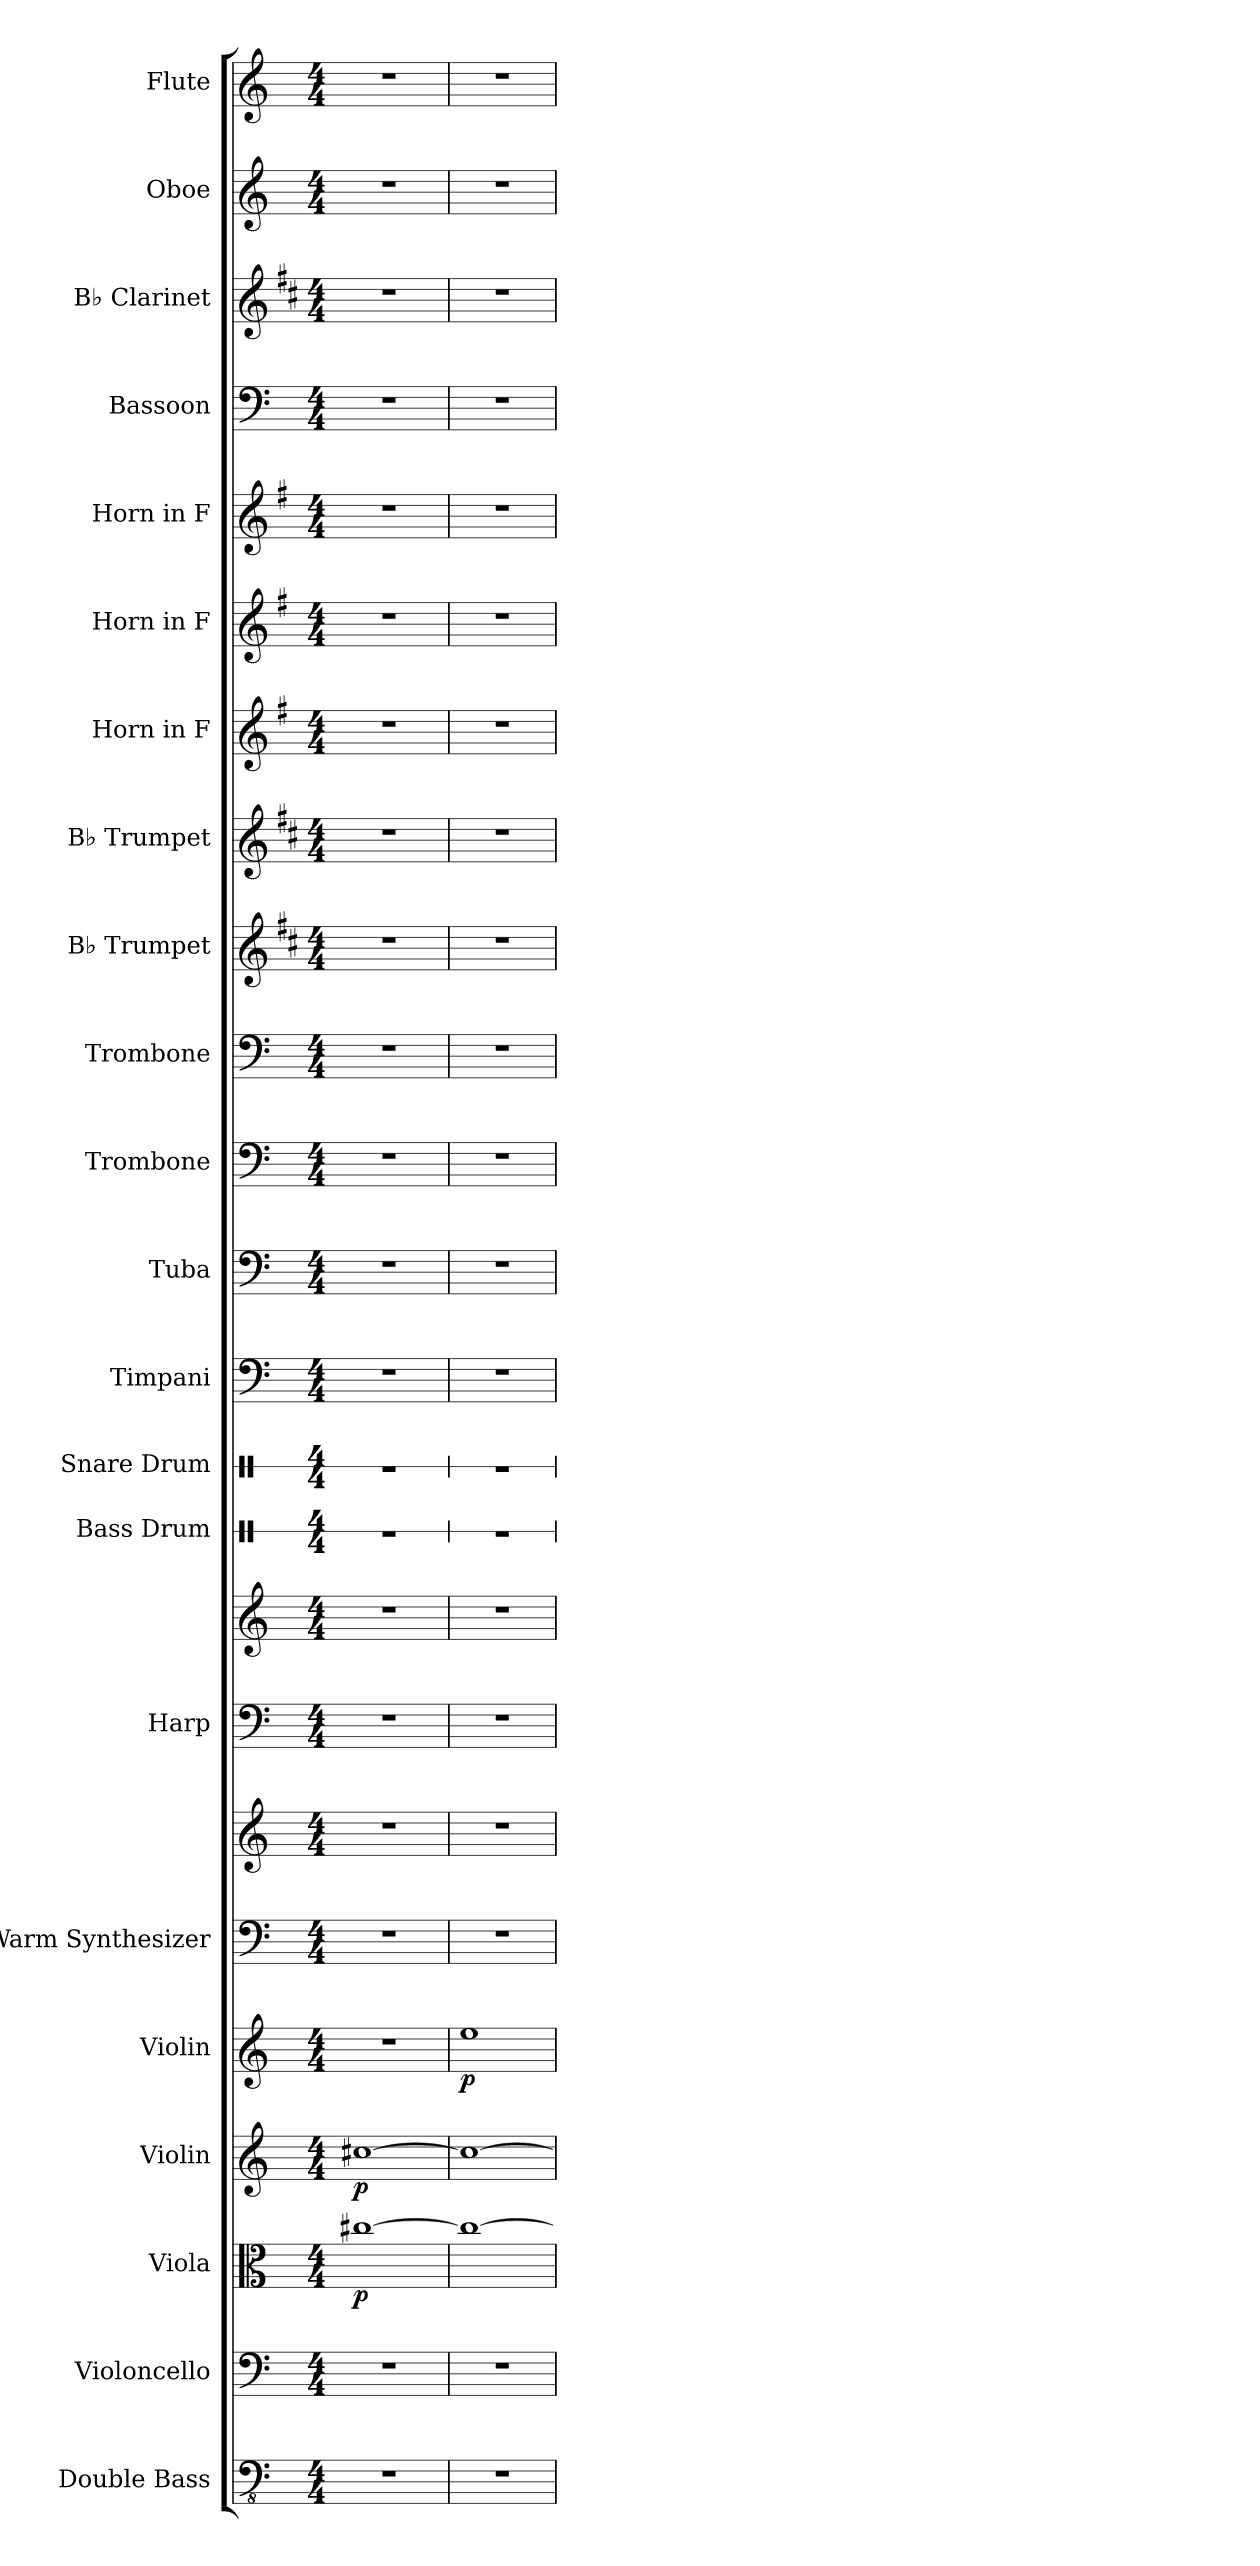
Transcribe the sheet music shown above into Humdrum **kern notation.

**kern	**kern	**kern	**dynam	**kern	**dynam	**kern	**dynam	**kern	**kern	**kern	**kern	**kern	**kern	**kern	**kern	**kern	**kern	**kern	**kern	**kern	**kern	**kern	**kern	**kern	**kern	**kern
*part22	*part21	*part20	*part20	*part19	*part19	*part18	*part18	*part17	*part17	*part16	*part16	*part15	*part14	*part13	*part12	*part11	*part10	*part9	*part8	*part7	*part6	*part5	*part4	*part3	*part2	*part1
*staff24	*staff23	*staff22	*staff22	*staff21	*staff21	*staff20	*staff20	*staff19	*staff18	*staff17	*staff16	*staff15	*staff14	*staff13	*staff12	*staff11	*staff10	*staff9	*staff8	*staff7	*staff6	*staff5	*staff4	*staff3	*staff2	*staff1
*I"Double Bass	*I"Violoncello	*I"Viola	*	*I"Violin	*	*I"Violin	*	*I"Warm Synthesizer	*	*I"Harp	*	*I"Bass Drum	*I"Snare Drum	*I"Timpani	*I"Tuba	*I"Trombone	*I"Trombone	*I"B♭ Trumpet	*I"B♭ Trumpet	*I"Horn in F	*I"Horn in F	*I"Horn in F	*I"Bassoon	*I"B♭ Clarinet	*I"Oboe	*I"Flute
*I'Db.	*I'Vc.	*I'Vla.	*	*I'Vln.	*	*I'Vln.	*	*I'Synth.	*	*I'Hrp.	*	*I'B. Dr.	*I'Sn. Dr.	*I'Timp.	*I'Tba.	*I'Tbn.	*I'Tbn.	*I'B♭ Tpt.	*I'B♭ Tpt.	*	*	*	*I'Bsn.	*I'B♭ Cl.	*I'Ob.	*I'Fl.
*	*	*	*	*	*	*	*	*	*	*	*	*stria1	*stria1	*	*	*	*	*	*	*	*	*	*	*	*	*
*clefFv4	*clefF4	*clefC3	*	*clefG2	*	*clefG2	*	*clefF4	*clefG2	*clefF4	*clefG2	*clefX	*clefX	*clefF4	*clefF4	*clefF4	*clefF4	*clefG2	*clefG2	*clefG2	*clefG2	*clefG2	*clefF4	*clefG2	*clefG2	*clefG2
*ITrd7c12	*	*	*	*	*	*	*	*	*	*	*	*	*	*	*	*	*	*ITrd1c2	*ITrd1c2	*ITrd4c7	*ITrd4c7	*ITrd4c7	*	*ITrd1c2	*	*
*k[]	*k[]	*k[]	*	*k[]	*	*k[]	*	*k[]	*k[]	*k[]	*k[]	*k[]	*k[]	*k[]	*k[]	*k[]	*k[]	*k[]	*k[]	*k[]	*k[]	*k[]	*k[]	*k[]	*k[]	*k[]
*M4/4	*M4/4	*M4/4	*	*M4/4	*	*M4/4	*	*M4/4	*M4/4	*M4/4	*M4/4	*M4/4	*M4/4	*M4/4	*M4/4	*M4/4	*M4/4	*M4/4	*M4/4	*M4/4	*M4/4	*M4/4	*M4/4	*M4/4	*M4/4	*M4/4
*MM65	*MM65	*MM65	*	*MM65	*	*MM65	*	*MM65	*MM65	*MM65	*MM65	*MM65	*MM65	*MM65	*MM65	*MM65	*MM65	*MM65	*MM65	*MM65	*MM65	*MM65	*MM65	*MM65	*MM65	*MM65
=1	=1	=1	=1	=1	=1	=1	=1	=1	=1	=1	=1	=1	=1	=1	=1	=1	=1	=1	=1	=1	=1	=1	=1	=1	=1	=1
!	!	!	!LO:DY:b	!	!LO:DY:b	!	!	!	!	!	!	!	!	!	!	!	!	!	!	!	!	!	!	!	!	!
1r	1r	[1cc#X	p	[1cc#X	p	1r	.	1r	1r	1r	1r	1r	1r	1r	1r	1r	1r	1r	1r	1r	1r	1r	1r	1r	1r	1r
=2	=2	=2	=2	=2	=2	=2	=2	=2	=2	=2	=2	=2	=2	=2	=2	=2	=2	=2	=2	=2	=2	=2	=2	=2	=2	=2
!	!	!	!	!	!	!	!LO:DY:b	!	!	!	!	!	!	!	!	!	!	!	!	!	!	!	!	!	!	!
1r	1r	1cc#_	.	1cc#_	.	1ee	p	1r	1r	1r	1r	1r	1r	1r	1r	1r	1r	1r	1r	1r	1r	1r	1r	1r	1r	1r
=	=	=	=	=	=	=	=	=	=	=	=	=	=	=	=	=	=	=	=	=	=	=	=	=	=	=
*-	*-	*-	*-	*-	*-	*-	*-	*-	*-	*-	*-	*-	*-	*-	*-	*-	*-	*-	*-	*-	*-	*-	*-	*-	*-	*-
